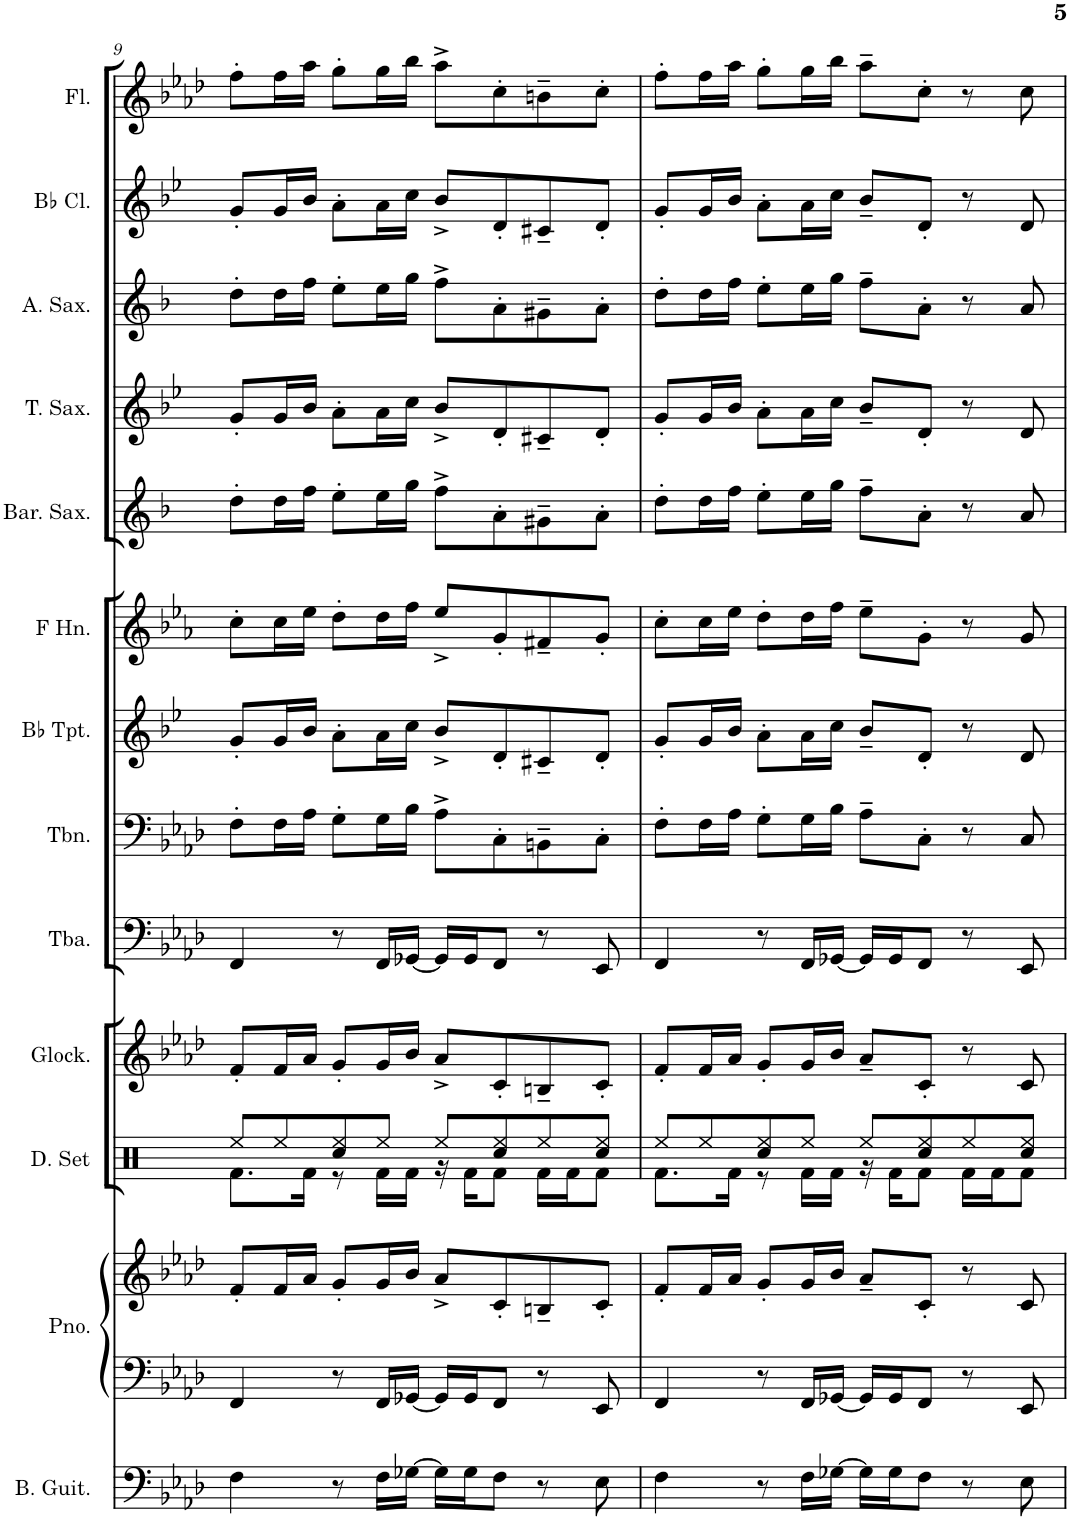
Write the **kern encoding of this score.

**kern	**kern	**kern	**kern	**kern	**kern	**kern	**kern	**kern	**kern	**kern	**kern	**kern
*part12	*part11	*part11	*part10	*part9	*part8	*part7	*part6	*part5	*part4	*part3	*part2	*part1
*staff13	*staff12	*staff11	*staff10	*staff9	*staff8	*staff7	*staff6	*staff5	*staff4	*staff3	*staff2	*staff1
*I"Bass Guitar	*I"Piano	*	*I"Glockenspiel	*I"Tuba	*I"Trombone	*I"Bb Trumpet	*I"Horn in F	*I"Baritone Saxophone	*I"Tenor Saxophone	*I"Alto Saxophone	*I"Bb Clarinet	*I"Flute
*I'B. Guit.	*I'Pno.	*	*I'Glock.	*I'Tba.	*I'Tbn.	*I'Bb Tpt.	*	*I'Bar. Sax.	*I'T. Sax.	*I'A. Sax.	*I'Bb Cl.	*I'Fl.
!!LO:PB:g=z
*clefF4	*clefF4	*clefG2	*clefG2	*clefF4	*clefF4	*clefG2	*clefG2	*clefG2	*clefG2	*clefG2	*clefG2	*clefG2
*Trd7c12	*	*	*Trd-14c-24	*	*	*Trd1c2	*Trd4c7	*Trd12c21	*Trd8c14	*Trd5c9	*Trd1c2	*
*k[b-e-a-d-]	*k[b-e-a-d-]	*k[b-e-a-d-]	*k[b-e-a-d-]	*k[b-e-a-d-]	*k[b-e-a-d-]	*k[b-e-]	*k[b-e-a-]	*k[b-]	*k[b-e-]	*k[b-]	*k[b-e-]	*k[b-e-a-d-]
*M4/4	*M4/4	*M4/4	*M4/4	*M4/4	*M4/4	*M4/4	*M4/4	*M4/4	*M4/4	*M4/4	*M4/4	*M4/4
=9	=9	=9	=9	=9	=9	=9	=9	=9	=9	=9	=9	=9
4F\	4FF/	8f'/L	8f'/L	4FF/	8F'\L	8g'/L	8cc'\L	8dd'\L	8g'/L	8dd'\L	8g'/L	8ff'\L
.	.	16f/L	16f/L	.	16F\L	16g/L	16cc\L	16dd\L	16g/L	16dd\L	16g/L	16ff\L
.	.	16a-/JJ	16a-/JJ	.	16A-\JJ	16b-/JJ	16ee-\JJ	16ff\JJ	16b-/JJ	16ff\JJ	16b-/JJ	16aa-\JJ
8r	8r	8g'/L	8g'/L	8r	8G'\L	8a'\L	8dd'\L	8ee'\L	8a'\L	8ee'\L	8a'\L	8gg'\L
16F\LL	16FF/LL	16g/L	16g/L	16FF/LL	16G\L	16a\L	16dd\L	16ee\L	16a\L	16ee\L	16a\L	16gg\L
[16G-X\JJ	[16GG-X/JJ	16b-/JJ	16b-/JJ	[16GG-X/JJ	16B-\JJ	16cc\JJ	16ff\JJ	16gg\JJ	16cc\JJ	16gg\JJ	16cc\JJ	16bb-\JJ
16G-\LL]	16GG-/LL]	8a-^/L	8a-^/L	16GG-/LL]	8A-^\L	8b-^/L	8ee-^/L	8ff^\L	8b-^/L	8ff^\L	8b-^/L	8aa-^\L
16G-\J	16GG-/J	.	.	16GG-/J	.	.	.	.	.	.	.	.
8F\J	8FF/J	8c'/	8c'/	8FF/J	8C'\	8d'/	8g'/	8a'\	8d'/	8a'\	8d'/	8cc'\
8r	8r	8Bn~/	8Bn~/	8r	8BBn~\	8c#X~/	8f#X~/	8g#X~\	8c#X~/	8g#X~\	8c#X~/	8bn~\
8E-\	8EE-/	8c'/J	8c'/J	8EE-/	8C'\J	8d'/J	8g'/J	8a'\J	8d'/J	8a'\J	8d'/J	8cc'\J
=10	=10	=10	=10	=10	=10	=10	=10	=10	=10	=10	=10	=10
4F\	4FF/	8f'/L	8f'/L	4FF/	8F'\L	8g'/L	8cc'\L	8dd'\L	8g'/L	8dd'\L	8g'/L	8ff'\L
.	.	16f/L	16f/L	.	16F\L	16g/L	16cc\L	16dd\L	16g/L	16dd\L	16g/L	16ff\L
.	.	16a-/JJ	16a-/JJ	.	16A-\JJ	16b-/JJ	16ee-\JJ	16ff\JJ	16b-/JJ	16ff\JJ	16b-/JJ	16aa-\JJ
8r	8r	8g'/L	8g'/L	8r	8G'\L	8a'\L	8dd'\L	8ee'\L	8a'\L	8ee'\L	8a'\L	8gg'\L
16F\LL	16FF/LL	16g/L	16g/L	16FF/LL	16G\L	16a\L	16dd\L	16ee\L	16a\L	16ee\L	16a\L	16gg\L
[16G-X\JJ	[16GG-X/JJ	16b-/JJ	16b-/JJ	[16GG-X/JJ	16B-\JJ	16cc\JJ	16ff\JJ	16gg\JJ	16cc\JJ	16gg\JJ	16cc\JJ	16bb-\JJ
16G-\LL]	16GG-/LL]	8a-~/L	8a-~/L	16GG-/LL]	8A-~\L	8b-~/L	8ee-~\L	8ff~\L	8b-~/L	8ff~\L	8b-~/L	8aa-~\L
16G-\J	16GG-/J	.	.	16GG-/J	.	.	.	.	.	.	.	.
8F\J	8FF/J	8c'/J	8c'/J	8FF/J	8C'\J	8d'/J	8g'\J	8a'\J	8d'/J	8a'\J	8d'/J	8cc'\J
8r	8r	8r	8r	8r	8r	8r	8r	8r	8r	8r	8r	8r
8E-\	8EE-/	8c/	8c/	8EE-/	8C/	8d/	8g/	8a/	8d/	8a/	8d/	8cc\
=	=	=	=	=	=	=	=	=	=	=	=	=
*-	*-	*-	*-	*-	*-	*-	*-	*-	*-	*-	*-	*-
